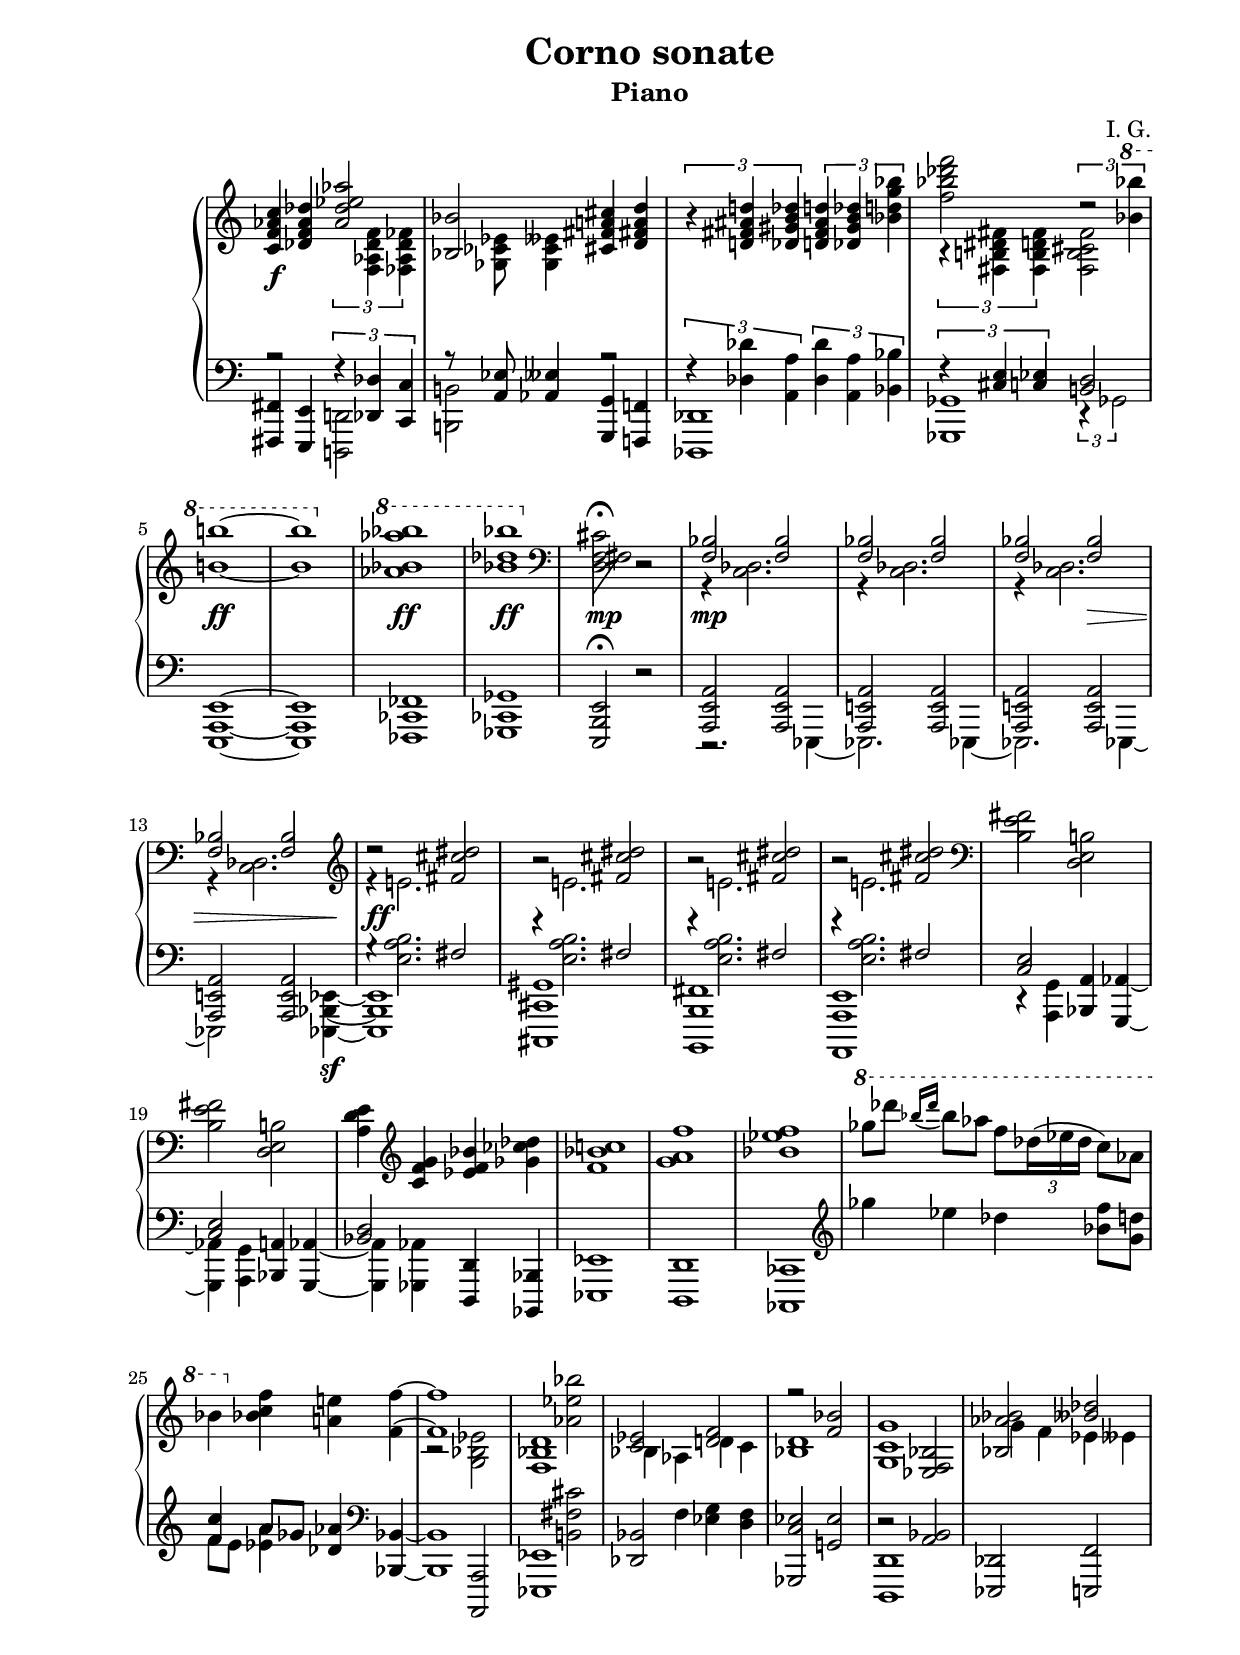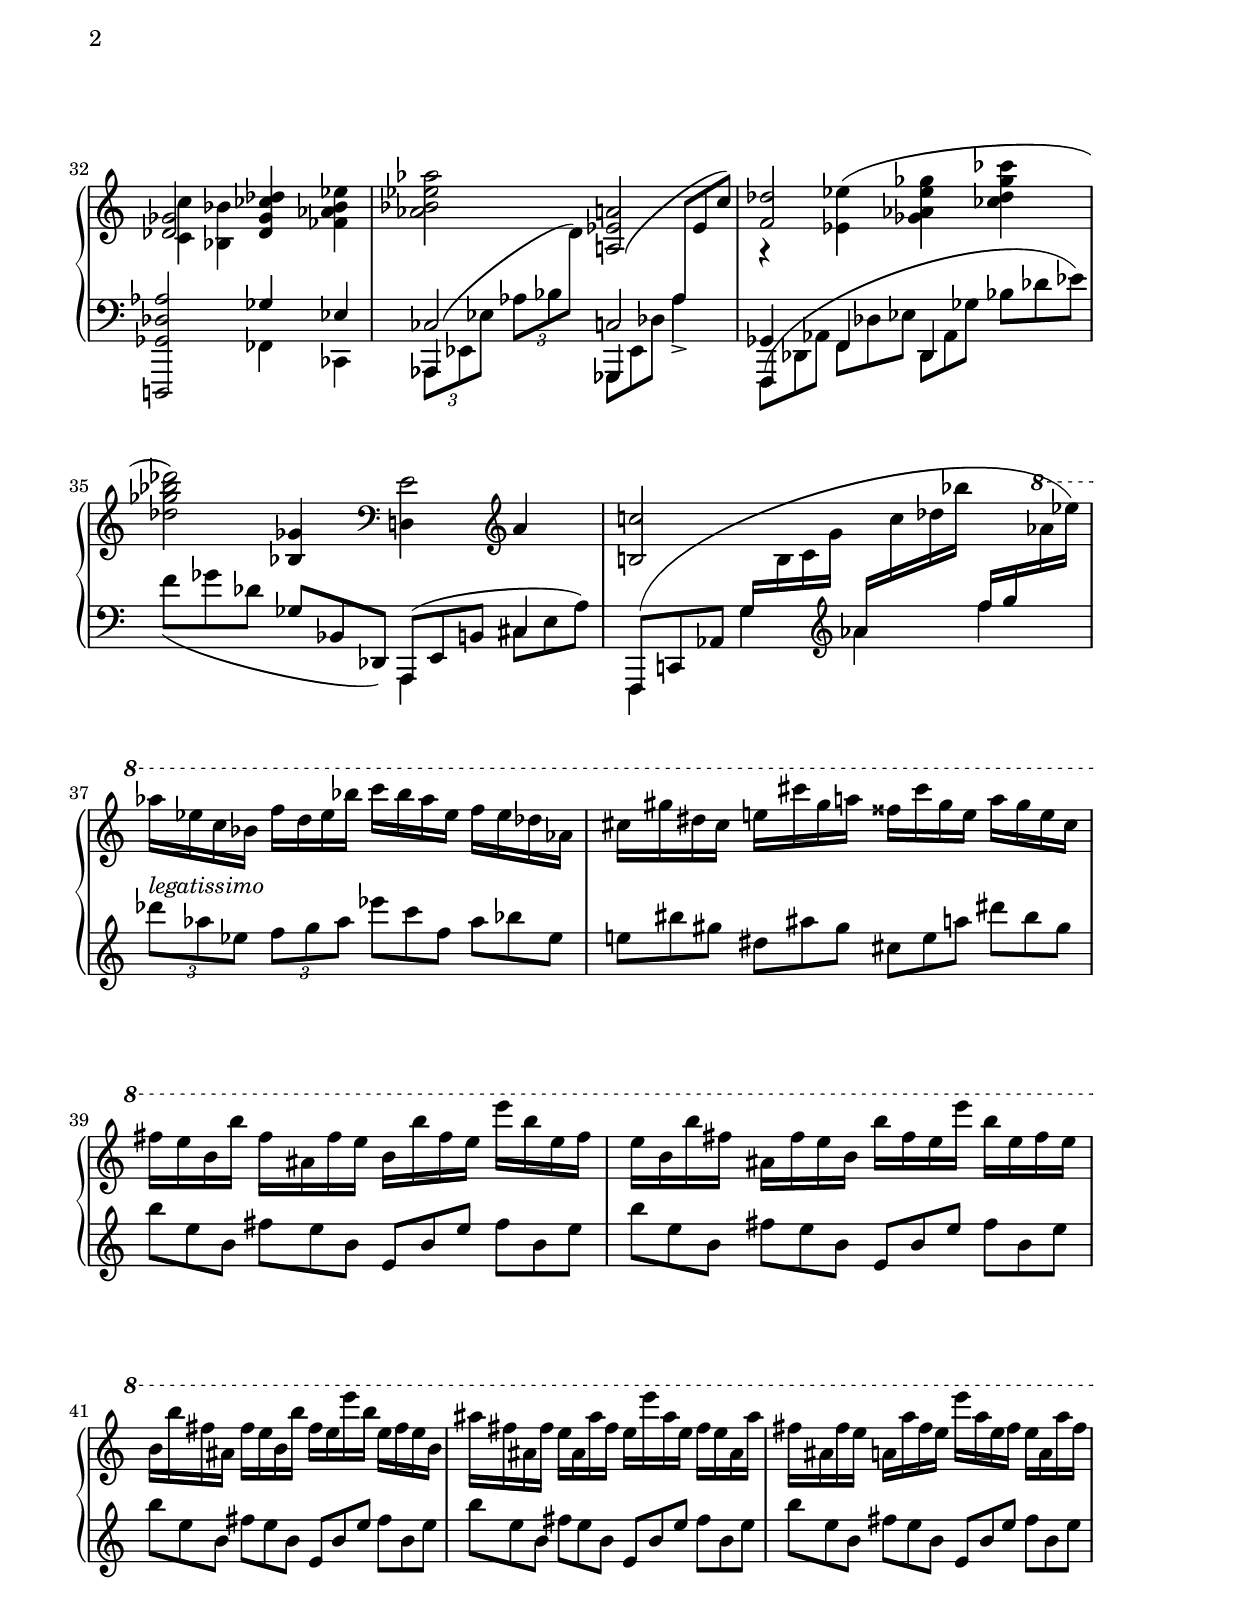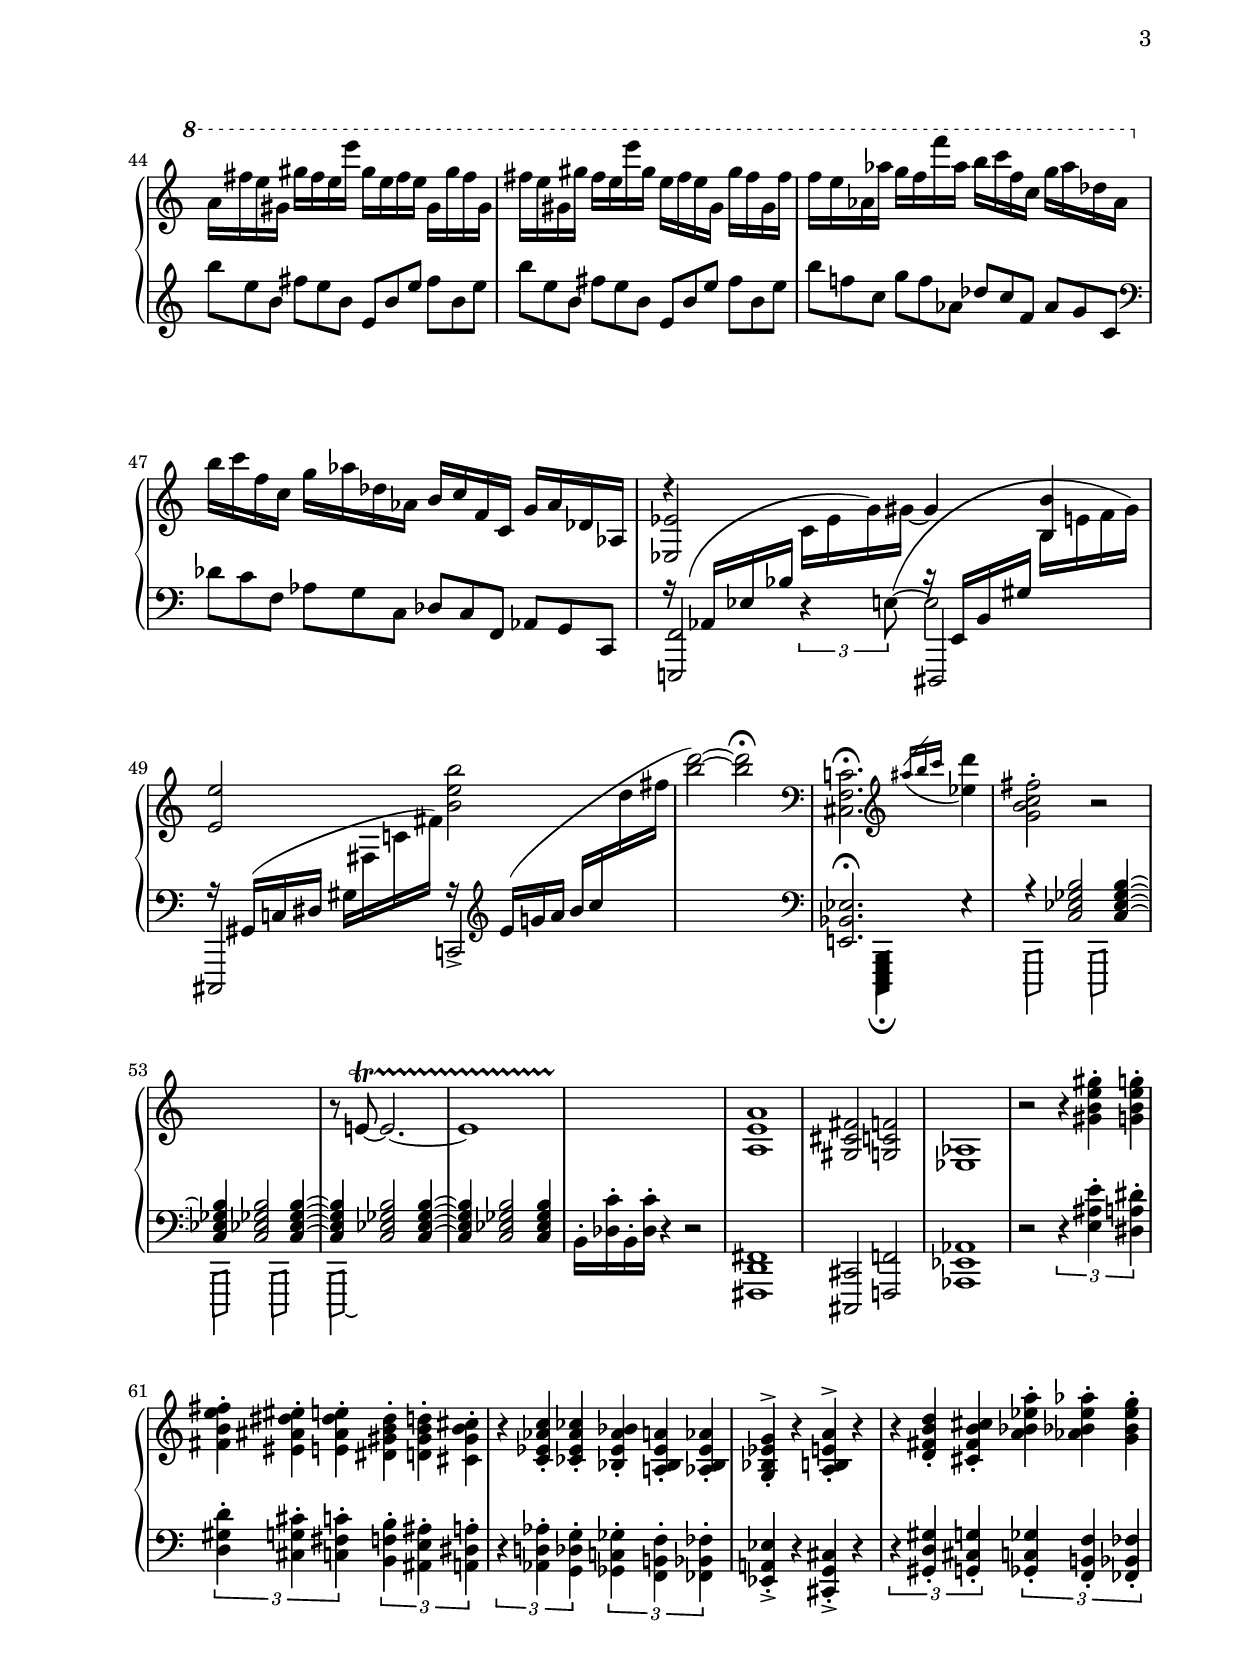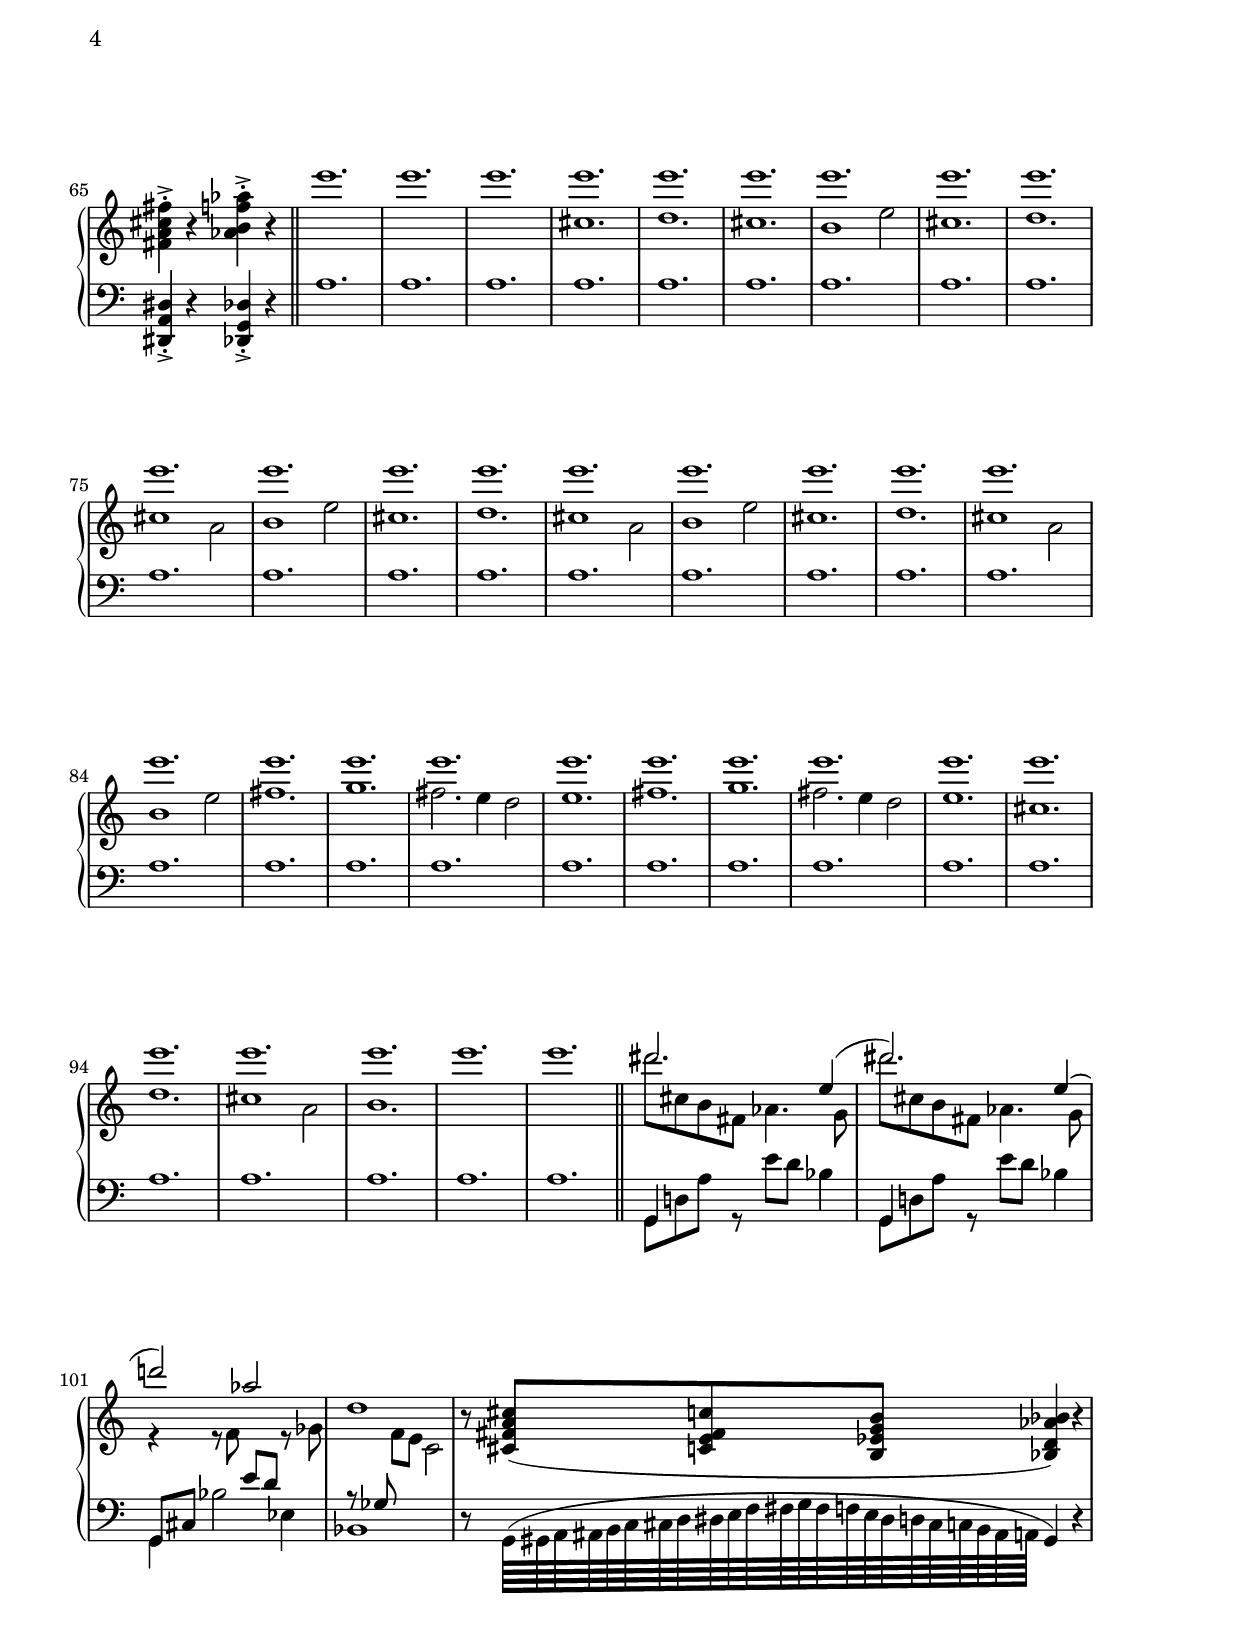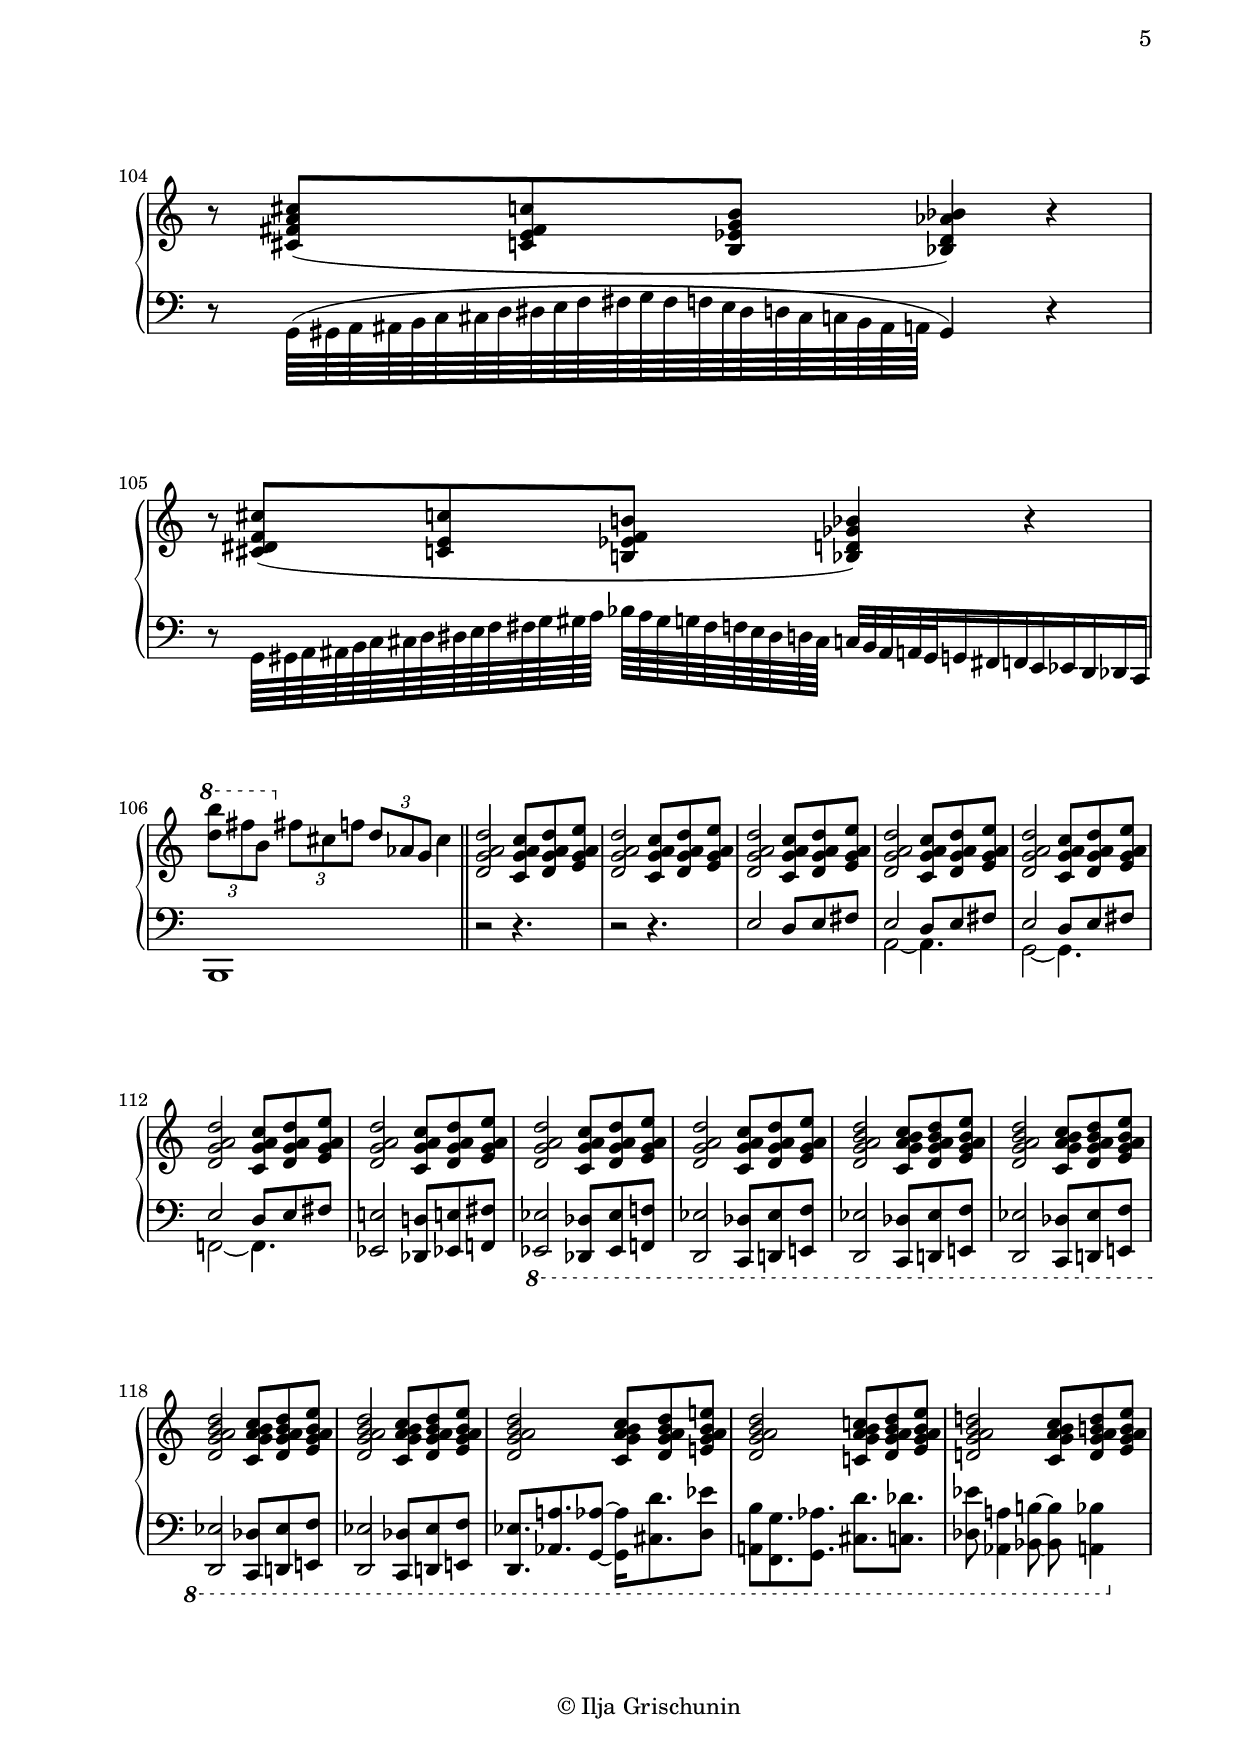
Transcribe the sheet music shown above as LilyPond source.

\version "2.18.0"

\language "deutsch"

\header {
  title = "Corno sonate"
  subtitle = "Piano"
  %meter = ""
  composer = "I. G."
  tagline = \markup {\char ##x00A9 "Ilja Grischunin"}
}

\paper {
  #(set-paper-size "a4")
  top-system-spacing.basic-distance = #25
  top-markup-spacing.basic-distance = #8
  markup-system-spacing.basic-distance = #26
  system-system-spacing.basic-distance = #25
  last-bottom-spacing.basic-distance = #25
  two-sided = ##t
  inner-margin = 25
  outer-margin = 15
}

\layout {
  indent =  1\cm
  \context {
    \PianoStaff
    \consists #Span_stem_engraver
  }
  \context{
    \Score
    \override StaffGrouper.staff-staff-spacing.basic-distance = 
    #'((basic-distance . 12)
       (minimum-distance . 8)
       (padding . 0)
       (stretchability . 0))
    %\remove "Bar_number_engraver"
  }
}
%%%%%%%%%%% RH %%%%%%%%%%%%
\version "2.19.15"
%\version "2.18.0"

\language "deutsch"

slash =
#(define-music-function (parser location ang stem-fraction protrusion)
   (number? number? number?)
   (remove-grace-property 'Voice 'Stem 'direction) ; necessary?
   #{
     \once \override Stem #'stencil =
     #(lambda (grob)
        (let* ((X-parent (ly:grob-parent grob X))
               (is-rest? (ly:grob? (ly:grob-object X-parent 'rest))))
          (if is-rest?
              empty-stencil
              (let* ((ang (degrees->radians ang))
                     ; We need the beam and its slope so that slash will
                     ; extend uniformly past the stem and the beam
                     (beam (ly:grob-object grob 'beam))
                     (beam-X-pos (ly:grob-property beam 'X-positions))
                     (beam-Y-pos (ly:grob-property beam 'positions))
                     (beam-slope (/ (- (cdr beam-Y-pos) (car beam-Y-pos))
                                   (- (cdr beam-X-pos) (car beam-X-pos))))
                     (beam-angle (atan beam-slope))
                     (stem-Y-ext (ly:grob-extent grob grob Y))
                     ; Stem.length is expressed in half staff-spaces
                     (stem-length (/ (ly:grob-property grob 'length) 2.0))
                     (dir (ly:grob-property grob 'direction))
                     ; if stem points up. car represents segment of stem
                     ; closest to notehead; if down, cdr does
                     (stem-ref (if (= dir 1) (car stem-Y-ext) (cdr stem-Y-ext)))
                     (stem-segment (* stem-length stem-fraction))
                     ; Where does slash cross the stem?
                     (slash-stem-Y (+ stem-ref (* dir stem-segment)))
                     ; These are values for the portion of the slash that
                     ; intersects the beamed group.
                     (dx (/ (- stem-length stem-segment)
                           (- (tan ang) (* dir beam-slope))))
                     (dy (* (tan ang) dx))
                     ; Now, we add in the wings
                     (protrusion-dx (* (cos ang) protrusion))
                     (protrusion-dy (* (sin ang) protrusion))
                     (x1 (- protrusion-dx))
                     (y1 (- slash-stem-Y (* dir protrusion-dy)))
                     (x2 (+ dx protrusion-dx))
                     (y2 (+ slash-stem-Y
                           (* dir (+ dy protrusion-dy))))
                     (th (ly:staff-symbol-line-thickness grob))
                     (stil (ly:stem::print grob)))

                (ly:stencil-add
                 stil
                 (make-line-stencil th x1 y1 x2 y2))))))
   #})

slashI = {
  \slash 50 0.6 1.0
}

slashII = {
  \slash 45 0.5 0.8
}

\include "noteHeads.ly"
%\include "makeOctaves.ly"

rechts = {
  \clef treble
  \override Staff.TimeSignature #'stencil = ##f
  %\override DynamicLineSpanner.staff-padding = #6
  \compressFullBarRests
  \override MultiMeasureRest #'expand-limit = #3
  <c' f' as' c''>4<des' f' as' des''>
  <<
    {
      <as' des'' es'' as''>2<b b'>
    }
    \\
    {
      \times 2/3 {\hideNotes a4 \unHideNotes<f as des' f'><fes as des' fes'>}
      s8 <ges ces' es'><ges ces' eses'>4
    }
  >>
  <cis' fis' a'! cis''>4<d' fis'! a' d''>
  \tuplet 3/2 2 {
    r4 <d'! fis' ais' d''!><des' gis' h' des''>
    <d' fis' ais' d''><des' gis' h' des''><b' d'' g'' b''>
  }
  <<
    {
      \stemDown
      <f'' b'' des''' f'''>2
      \times 2/3 {
        d''2\rest
        \ottava #1
        \set Staff.ottavation = #"8"
        <b''! b'''>4
      }
    }
    \\
    {
      \times 2/3 {h4\rest<fis h! dis' fis'><fis h d' fis'>}
      <fis h cis' fis'>2
    }
  >>
  <h''! h'''!>1~ <h'' h'''>
  \ottava #0
  \ottava #1
  \set Staff.ottavation = #"8"
  <as'' b'' as''' b'''>
  <b'' des''' b'''>
  \ottava #0
  \clef bass
  <<
    {
      \voiceFour
      \once \override Stem.length = #13
      <d f cis'>2 ^\fermata
    }
    \\
    {
      \voiceTwo
      \once \override NoteHead.X-offset = #1.0
      \once \override Stem.length = #8.5
      \once \override Stem.rotation = #'(-35 10 -0.1)
      \once \override Stem.extra-offset = #'(-0.4 . 0.2)
      \once \override Accidental.extra-offset = #'(3.8 . 0)
      fis
    }
  >>
  r
  \repeat unfold 4 {
    <<
      {
        <f b>2 q
      }
      \\
      {
        r4 <c des>2.
      }
    >>
  }
  \clef treble
  <<
    {
      d''2\rest <fis' cis'' dis''>
      \repeat unfold 3 {h'2\rest<fis' cis'' dis''>}
    }
    \\
    {
      \repeat unfold 4 {s4 e'!2.}
    }
    \\
    {
      e'4\rest s2.
      \change Staff = LH gis,1 fis, e,
      \change Staff = RH
    }
  >>
  \clef bass
  \repeat unfold 2 {<h e' fis'>2<d e h!>}<a d' e'>4 \clef treble <c' f' g'>
  <es' f' b'><ges' ces'' des''><f' b' c''!>1<g' a' f''><b' es'' f''>
  \override TupletBracket #'bracket-visibility = ##f
  \ottava #1
  \set Staff.ottavation = #"8"
  \relative g'''{
    ges8 des' \acciaccatura {b16[ des]} b8 as f \times 2/3 {des16( es des} c8) as b4
  }
  \ottava #0
  <b' c'' f''>4<a'! e''!>
  <<
    {
      \stemDown
      <f' f''>~ q1 <f b d'>
      \stemUp
      <c' es'>2<d'! f'> r <f' b'> s <es f b><b as' b'><heses' des''>
      <des' ges'>
    }
    \\
    {
      s4 r2 <g b es'> s <as' es'' b''>
      b4 as d' c' <b d'>1<g c' g'>
      \override NoteColumn.force-hshift = #1.7
      g'4 f'
      \override NoteColumn.force-hshift = #0
      es' eses'
      \override NoteColumn.force-hshift = #1.7
      <c' c''><b b'>
    }
  >>
  <des' ges' ces'' des''>4<fes' as' b' es''>
  <as' b' es'' as''>2<a! es' a'!>
  <<
    {
      <f' des''>2 s s4 <b ges'>
      \clef bass
      \override NoteColumn.ignore-collision = ##t
      \stemDown e'2
    }
    \\
    {
      r4 <es' es''>^(<ges' as' es'' ges''><ces'' des'' ges'' ces'''>
      <des'' ges'' b'' des'''>2) d!4 \clef treble \stemUp a'
    }
  >>
  <h! c''!>2 s4.
  \ottava #1
  \set Staff.ottavation = #"8"
  s8
  \relative e''' {
    as16 es c b f' d es b' c b as es f es des as
    cis gis' dis cis e! cis' gis a! fisis cis' gis e a gis e cis
    \repeat unfold 3 {fis e h h' fis ais, fis' e h h' fis e e' h e,}
    fis e h ais' fis ais, fis' e ais, ais' fis e e' ais, e fis e ais, ais'
    fis ais, fis' e a, a' fis e e' a, e fis e a, a' fis a, fis' e gis,
    gis' fis e e' gis, e fis e gis, gis' fis gis, fis' e gis, gis' fis e e' gis,
    e fis e gis, gis' fis gis, fis' f e as, as' g f f' as, h c f, c g' as des, as
    \ottava #0
    h c f, c g' as des, as h c f, c g' as des, as
  }
%%%%%%%%%%%%%%%%%%%%%%%%%%%%%%%%%%%%%%%%%
  <<
    {
      <es es'>2 s4 <h h'>
    }
    \\
    {
      d''4\rest c'16 es' g' gis'~
      \stemUp
      gis'4
      \stemDown
      h16 e' f' gis'
    }
  >>
%%%%%%%%%%%%%%%%%%%%%%%%%%%%%%%%%%%%%%%%%%
  %{ <<
     {
     <es es'>2 s4 <h h'>
     }
     \\
     {
     \shape #'((1 . -10.5) (1 . -2) (0 . 0) (0 . 0)) PhrasingSlur
     d''4\rest^\( c'16 es' g'\) gis'~
     \stemUp
     \shape #'((-4.5 . -6.3) (-1 . 0) (0 . 0) (0 . 0)) PhrasingSlur
     gis'4^\(
     \stemDown
     h16 e' f' gis'\)
     }
     >>
     %%%%%%%%%%%%%%%%%%%%%%%%%%%%%%%%%%%%%%%
     %{ <<
     {
     <es es'>2 s4 <h h'>
     }
     \\
     {
     \change Staff = LH
     a16\rest^\( \stemUp as, es b
     \change Staff = RH
     \stemDown c'16 es' g'\) gis'~
     \stemUp
     gis'4
     }
     \\
     {
     s2
     \change Staff = LH
     c'16\rest \stemUp e, h, gis
     \change Staff = RH
     \stemDown
     h16 e' f' gis'
     }
     >>%}
%%%%%%%%%%%%%%%%%%%%%%%%%%%%%%%%%%%%%%%
  <e' e''>2 <h' e'' h''>
  s1 \clef bass
  <cis f c'!>2.\fermata \clef treble
  \acciaccatura {\slashI ais''16[ h'' c''']}<es'' d'''>4 <g' h' c'' fis''>2-. r
  s1 r8
  <<
    {
      s8\startTrillSpan s2. s2. s8. s16\stopTrillSpan
    }
    \\
    {
      \stemUp e'!8~ e'2.~ e'1 s1
    }
  >>
  <a e' a'>1<gis cis' fis'>2<g c' f'><es as>1 r2
  \relative g'{
    \override TupletNumber #'transparent = ##t
    \override TupletBracket #'bracket-visibility = ##f
    \tuplet 3/2 2 {
      r4<gis h e gis>-.<g h e g>-.<fis h e fis>-.\stemDown<eis ais dis eis>-.<e ais dis e>-.
      <dis gis h dis>-.<d gis h d>-.<cis gis' h cis>-. r \stemNeutral<c es as c>-.<ces es as ces>-.
      <b es as b>-.<a! b es a!>-.<as b es as>-.
    }
    <g b es g>4-.^> r <a h e a>-.^> r
    \tuplet 3/2 2 {
      r4<d fis h d>-.<cis fis h cis>-.<a' b es a>-.<as b! es as>-.<g b es g>-.
    }
    <fis a cis fis>4-.-> r <as h f' as>-.-> r
  }
  \bar "||"
  \time 3/2
  <<
    {
      \repeat unfold 33 <e'''>1.
    }
    \\
    {
      s1.*3 \relative c'' {
        cis1. d cis h1 e2 cis1. d cis1 a2 h1 e2 cis1. d cis1 a2 h1 e2 cis1. d cis1 a2 h1 e2
        fis1. g fis2. e4 d2 e1. fis g fis2. e4 d2 e1. cis d cis1 a2 h1. s1.*2
      }
    }
  >>
  \bar "||"
  \time 4/4
  <<
    {
      \mergeDifferentlyHeadedOn
      \mergeDifferentlyDottedOn
      dis'''2. e''4( dis'''2.) e''4( d'''!2) as'' d''1
    }
    \\
    {
      dis'''8 cis'' h' fis' as'4. g'8
      dis'''8 cis'' h' fis' as'4. g'8
      r4 r8 f' \change Staff = LH \stemUp e' d' \change Staff = RH r \stemDown ges'
      \change Staff = LH a\rest \stemUp ges\noBeam \change Staff = RH \stemDown f' e' c'2
    }
  >>
  \relative c' {
    r8 <cis fis a cis>(<c e fis c'><h es g h><b d as' b>4) r
    r8 <cis fis a cis>(<c e fis c'><h es g h><b d as' b>4) r
    r8 <cis dis f cis'>(<c e c'><h! es f h!><b d ges b>4) r
    \tuplet 3/2 4 {
      \override TupletNumber #'transparent = ##f
      \override TupletBracket #'bracket-visibility = #'if-no-beam
      \ottava #1
      \set Staff.ottavation = #"8"
      <d'' h'>8 fis h,
      \ottava #0
      fis cis f d as g
    }
    cis4
    \bar "||"
    \time 7/8
    \set Timing.beatStructure = #'(4 3)
    \repeat unfold 9 { <d, g a d>2<c g' a c>8<d g a d><e g a e'> }
    \repeat unfold 4 {
      <d g a h d>2
      %\displaceHeads #'(0 1 -1 1 -1)
      <
      c
      \tweak extra-offset #'(1.2 . 0)
      g'
      \tweak extra-offset #'(-1.3 . 0)
      a
      \tweak extra-offset #'(1.2 . 0)
      h
      \tweak extra-offset #'(-1.3 . 0)
      c
      >8
      <d g a h d><e g a h e>
    }
    <d g a h d>2
    %\displaceHeads #'(0 1 -1 1 -1)
    <
    c
    \tweak extra-offset #'(1.2 . 0)
    g'
    \tweak extra-offset #'(-1.3 . 0)
    a
    \tweak extra-offset #'(1.2 . 0)
    h
    \tweak extra-offset #'(-1.3 . 0)
    c
    >8
    <d g a h d><e! g a h e!>
    <d g a h d>2
    %\displaceHeads #'(0 1 -1 1 -1)
    <
    c!
    \tweak extra-offset #'(1.2 . 0)
    g'
    \tweak extra-offset #'(-1.3 . 0)
    a
    \tweak extra-offset #'(1.2 . 0)
    h
    \tweak extra-offset #'(-1.3 . 0)
    c!
    >8
    <d g a h d><e g a h e>
    <d! g a h d!>2
    %\displaceHeads #'(0 1 -1 1 -1)
    <
    c
    \tweak extra-offset #'(1.2 . 0)
    g'
    \tweak extra-offset #'(-1.3 . 0)
    a
    \tweak extra-offset #'(1.2 . 0)
    h
    \tweak extra-offset #'(-1.3 . 0)
    c
    >8
    <d g a h! d><e g a h e>
  }
}

%%%%%%%%%%% LH %%%%%%%%%%%%
\version "2.19.15"
%\version "2.18.0"

\language "deutsch"

parallelogramBigFill =
  #(ly:make-stencil (list 'embedded-ps
    "gsave
      currentpoint translate
      newpath
      0 3.25 moveto
      1.3125 3.75 lineto
      1.3125 -0.25 lineto
      0 -0.75 lineto
      closepath
      fill
     grestore" )
    (cons 0 1.3125)
    (cons -.75 .75))
    
parallelogramBig =
  #(ly:make-stencil (list 'embedded-ps
    "gsave
      currentpoint translate
      newpath
      0.2 setlinewidth
      0 3.25 moveto
      1.3125 3.75 lineto
      1.3125 -.25 lineto
      0 -0.75 lineto
      closepath
      stroke
     grestore" )
    (cons 0 1.3125)
    (cons -.75 .75))
    
parallelogramFill =
  #(ly:make-stencil (list 'embedded-ps
    "gsave
      currentpoint translate
      newpath
      0.2 setlinewidth
      0 0.25 moveto
      1.3125 0.75 lineto
      1.3125 -.25 lineto
      0 -0.75 lineto
      closepath
      fill
     grestore" )
    (cons 0 1.3125)
    (cons -.75 .75))
    
parallelogram =
  #(ly:make-stencil (list 'embedded-ps
    "gsave
      currentpoint translate
      newpath
      0.2 setlinewidth
      0 0.25 moveto
      1.3125 0.75 lineto
      1.3125 -.25 lineto
      0 -0.75 lineto
      closepath
      stroke
     grestore" )
    (cons 0 1.3125)
    (cons .75 -.75))
    
glissParall =
  #(ly:make-stencil (list 'embedded-ps
    "gsave
      currentpoint translate
      newpath
      0.1 setlinewidth
      0 0 moveto
      -3.3 -7 lineto
      -2.8 -7.1 lineto
      0 -1 lineto
      stroke
      closepath
      newpath
      0 1 moveto
      -3.9 -6.8 lineto
      -3.3 -7 lineto
      0 0 lineto
      fill
      closepath
     grestore" )
    (cons 0 1.3125)
    (cons 2 -2.5))
    
glissNoteHeads = \override NoteHead.stencil = \glissParall
myNoteHeads = \override NoteHead.stencil = \parallelogram
myFillNoteHeads = \override NoteHead.stencil = \parallelogramFill
myBigNoteHeads = \override NoteHead.stencil = \parallelogramBig
myBigFillNoteHeads = \override NoteHead.stencil = \parallelogramBigFill
normalNoteHeads = \revert NoteHead.stencil

%\include "makeOctaves.ly"

links = {
  \clef bass
  \override Staff.TimeSignature #'stencil = ##f
  \compressFullBarRests
  \override MultiMeasureRest #'expand-limit = #3
  <<
    {
      a2\rest
      \times 2/3 {f4\rest <des, des><c, c>}
      a8\rest <a, es><as, eses>4 a2\rest
      \stemDown
      \tuplet 3/2 2 {
        f4\rest <des des'><a, a><des des'><a, a><b, b>
        \stemUp
        f4\rest <cis e><c es>
      }
      <h,! d>2
    }
    \\
    {
      s1*3 s2 \times 2/3 {d,4\rest ges,!2}
    }
    \\
    {
      \stemUp
      <fis,, fis,>4<e,, e,>
      \stemDown
      <d,,! d,!>2 <h,,! h,!>
      \stemUp
      <g,, g,>4<f,,! f,!><des,, des,>1<ges,, ges,>
    }
  >>
  <e,, a,, e,>1~ q <fes,, ces, fes,><ges,, ces, ges,><e,, h,, e,>2\fermata r
  <<
    {
      \repeat unfold 2 {<a,, e, a,>2}
      \repeat unfold 2 {<a,, e,! a,>2<a,, e, a,>}
      <a,, e,! a,>
    }
    \\
    {
      r2. es,,4~ es,,!2. es,,!4~ es,,!2. es,,!4~ es,,!2
    }
  >>
  <<
    {
      s2 \repeat unfold 4 {s2 fis2}
    }
    \\
    {
      \stemUp
      <a,, e, a,>2
      \stemNeutral
      g4\rest<e a h>2.\repeat unfold 3 {e'4\rest<e a h>2.}
    }
    \\
    {
      \stemDown
      s4 <es,,! b,,! es,!>_~\sf  q1 <cis,, cis,>1<h,,, h,,><a,,, a,,>
      \stemNeutral
    }
  >>
  <<
    {
      <c e>2 s q s <b, d>
    }
    \\
    {
      r4 <a,, g,>\stemUp<b,, a,><g,, as,>~\stemDown q <a,, g,>\stemUp<b,, a,><g,, as,>~
      \stemDown q <ges,, as,>
    }
  >>
  <d,, d,><b,,, b,,><es,, es,>1<d,, d,><ces,, ces,>
  \clef treble
  ges''4 es'' des'' <b' f''>8<g' d''>
  <<
    {
      <f' c''>4 a'8 ges' <des' as'>4 \clef bass <b,, b,>_~ q1 <es,, es,>
      <des, b,>2 s <ges,, c es><g,! es> d\rest <a, b,>
    }
    \\
    {
      f'8 e' <es' a'>4 s2 s \stemUp<a,,, a,,> s \stemDown<h,! fis cis'>
      s4 f <es g><d f> s1 <d,, d,>
    }
  >>
  <es,, des,>2<e,, f,><d,,! ges, des as>
  <<
    {
      ges4 es
      \override NoteColumn.ignore-collision = ##t
      ces2 c ges,4 f, des, s
    }
    \\
    {
      \voiceOne
      s2
      \once \override Stem.length = #6
      as,,4 s
      \once \override Stem.length = #6
      ges,,
      \once \override Stem.length = #8
      \stemDown as_>
      \once \override Stem.length = #6
      \stemUp f,, s2. s2 \stemDown a,,4 \stemUp cis
    }
    \\
    {
      \voiceTwo
      fes,4 ces,
      \tuplet 3/2 4 {
        \shape #'((1.5 . 1.4) (0.5 . 0.4) (0.3 . 0.3) (0 . -0.2)) Slur
        as,,8^( es, es as b \change Staff = RH d') \change Staff = LH
        \override TupletNumber #'transparent = ##t
        \shape #'((1.5 . 1.4) (0.5 . 0.4) (0.3 . 0.3) (0 . -0.2)) Slur
        ges,,^( es, des \stemUp as \change Staff = RH es' c'') \change Staff = LH
        \stemDown
        f,,^( des, as, f, des es des, as, ges b des' es')
        f'( ges' des' \stemUp ges b, des,) a,,^( e, h,! \stemDown cis e a)
      }
    }
  >>
  <<
    {
      \override TupletNumber #'transparent = ##t
      \times 2/3 {f,,8( c,! as,} g16
      \change Staff = RH
      \stemDown
      h c' g'
      \change Staff = LH
      \stemUp
      as'
      \change Staff = RH
      \stemDown
      c'' des'' b''
      \change Staff = LH
      \stemUp
      f'' g''
      \change Staff = RH
      \stemDown
      as'' es''')
    }
    \\
    {
      f,,4 g \clef treble as' f''
    }
  >>
  \relative e''' {
    \tuplet 3/2 4 {
      \override TupletNumber #'transparent = ##f
      des8^\markup {\italic legatissimo} as es f g as
      \override TupletNumber #'transparent = ##t
      es' c f, as b es, e! his' gis dis ais' gis cis, e a dis his gis
      \repeat unfold 7 {h e, h fis' e h e, h' e fis h, e}
      h' f! c g' f as, des c f, as g c,
      \clef bass
      des c f, as g c, des c f, as g c,
    }
  }
%%%%%%%%%%%%%%%%%%%%%%%%%%%%%%%%%%%%%%%%%%%%%%%
  <<
    {
      <e,,! f,>2 dis,,
    }
    \\
    {
      a16\rest \stemUp as, es b s4
      c'16\rest \stemUp e, h, gis s4
    }
    \\
    {
      \override TupletBracket.direction = #DOWN
      s4 \times 2/3 {d4\rest \stemDown e8~} e2
    }
    \\
    {
      \hideNotes
      \shape #'((2 . 0) (1 . 2) (-4 . 1) (1 . 0)) PhrasingSlur
      a4^\( \change Staff = RH s8 g'8\)
      \change Staff = LH
      \override NoteColumn.ignore-collision = ##t
      \shape #'((-3.5 . -1.3) (-3 . 4) (-7 . 4) (0 . 0)) PhrasingSlur
      a4.^\( \change Staff = RH s16 gis'\)
      \change Staff = LH
      \unHideNotes
    }
  >>
%%%%%%%%%%%%%%%%%%%%%%%%%%%%%%%%%%%%%%%%%%%%%%%%%
  %{ <<
     {
     <e,,! f,>2 dis,,
     }
     \\
     {
     a16\rest \stemUp as, es b s4
     c'16\rest \stemUp e, h, gis s4
     }
     \\
     {
     s4 \times 2/3 {r4 \stemDown e8~} e2
     }
     >>
     %%%%%%%%%%%%%%%%%%%%%%%%%%%%%%%%%%%%%%%%%%%%%%%
     %{ <<
     {
     s4 \times 2/3 {r4 \stemDown e8~} e2
     }
     \\
     {
     \stemUp
     <e,,! f,>2 dis,,
     }
     \\
     {
     s4 s8 \hideNotes \stemDown e8^( s4 s8.
     \change Staff = RH g'16) \unHideNotes
     \change Staff = LH
     }
     >>%}
%%%%%%%%%%%%%%%%%%%%%%%%%%%%%%%%%%%%%%%%%%%%%%
  <<
    {
      cis,,2 c,!_> s1
      <e,! b, es>2.\fermata e4\rest
    }
    \\
    {
      a16\rest \stemUp gis,^( c! dis \stemDown gis
      \change Staff = RH fis c'! fis')
      \change Staff = LH
      a16\rest \clef treble \stemUp e'^( g'! a' h' c''
      \change Staff = RH \stemDown d'' fis''
      <h'' d'''>2)^~ q^\fermata \change Staff = LH
      \clef bass
      s2 \myBigFillNoteHeads c,,4\fermata s \normalNoteHeads
    }
  >>
  <<
    {
      r4 \repeat unfold 3 {<c es ges h>2 q4~ q} q2 q4
    }
    \\
    {
      \myBigNoteHeads
      \repeat unfold 4 {c,,2} c,,2\laissezVibrer s s1
      \normalNoteHeads
    }
  >>
  h,16-. <des c'>-. h,-. <des c'>-. r4 r2
  <fis,, d, fis,>1 <cis,, cis,>2 <f,,! f,!> <as,, es, as,>1 r2
  \relative e {
    \override TupletNumber #'transparent = ##f
    \override TupletBracket #'bracket-visibility = ##t
    \tuplet 3/2 2 {
      r4<e ais e'>-.<dis a' dis>-.<d gis d'>-.<cis g' cis>-.<c fis c'>-.<h f' h>-.<ais e' ais>-.<a dis a'>-.
      r \stemDown<as d! as'>-.<g des' g>-.<ges c! ges'>-.<f h! f'>-.<fes b fes'>-.
    }
    \stemNeutral<es a! es'>4-.-> r <cis g' cis>-.-> r
    \override TupletBracket.direction = #DOWN
    \tuplet 3/2 2 {
      r4<gis' d' gis>-.<g cis g'>-.<ges c ges'>-.<f h! f'>-.<fes b fes'>-.
    }
    <dis a' dis>4-.-> r <des g des'>-.-> r
  }
  \repeat unfold 33 {a1.}
  <<
    {
      g,4 s2. g,4 s2. g,8 cis s2.
    }
    \\
    {
      g,8 d! a r e' d' b4
      g,8 d! a r e' d' b4
      g,4 b2 es4 b,1
    }
  >>
  \override TupletNumber.stencil = ##f
  \override TupletBracket.bracket-visibility = ##f
  \stemDown
  r8 \tuplet 23/24 {g,64[( gis, a, ais, h, c cis d dis e f fis g fis f e dis d cis c h, ais, a,]}
  \stemNeutral
  gis,4) r
  \stemDown
  r8 \tuplet 23/24 {g,64[( gis, a, ais, h, c cis d dis e f fis g fis f e dis d cis c h, ais, a,]}
  \stemNeutral
  gis,4) r
  r8 \tuplet 15/16 {g,64[ gis, a,ais, h, c cis d dis e f fis g gis a]} \tuplet 10/8 {b64[ a gis g fis f e dis d cis]}
  \tuplet 5/4 {c32[ h, ais, a, gis,} \tuplet 8/6 {g,16 fis, f, e, es, d, des, c,]}
  h,,1 r2 r4. r2 r4.
  <<
    {
      \repeat unfold 4 {e2 d8 e fis}
    }
    \\
    {
      s2 s4. a,2~ a,4. g,2~ g,4. f,!2~ f,4.
    }
  >>
  <es, e!>2 <des, d!>8<es,! e!><f,! fis>
  \ottava #-1
  \set Staff.ottavation = #"8"
  <es,, es,>2<des,, des,>8<es,, es,><f,,! f,!>
  \repeat unfold 5 {<d,, es,>2<c,, des,>8<d,,! es,><e,,! f,>}
  <d,, es,>8.<as,, a,!><g,, as,>8~ q16<cis, d>8.<d, es>8<a,,! h,><f,, g,>8.<g,, as,> <cis, d><c, des>
  <des, es>8<as,, a,!>4<b,, h,!>8~<b,, h,><a,,! b,>4
}

%%%%%%%%%%%%D%%%%%%%%%%%%
\version "2.18.0"
\language "deutsch"
dynamicPiano = {
  \override Hairpin.to-barline = ##f
  %\override DynamicLineSpanner.staff-padding = #6
  s1*4\f s1*2\ff s1\ff s\ff s1\mp s1*2\mp s2 s2\> s2. s4\! s1*4\ff
}

%%%%%%%%%%%%%%%%%%%%%%
\score {
  \new PianoStaff <<
    \new Staff = "RH" \rechts
    \new Dynamics = "DYN" \dynamicPiano
    \new Staff = "LH" \links
  >>
}